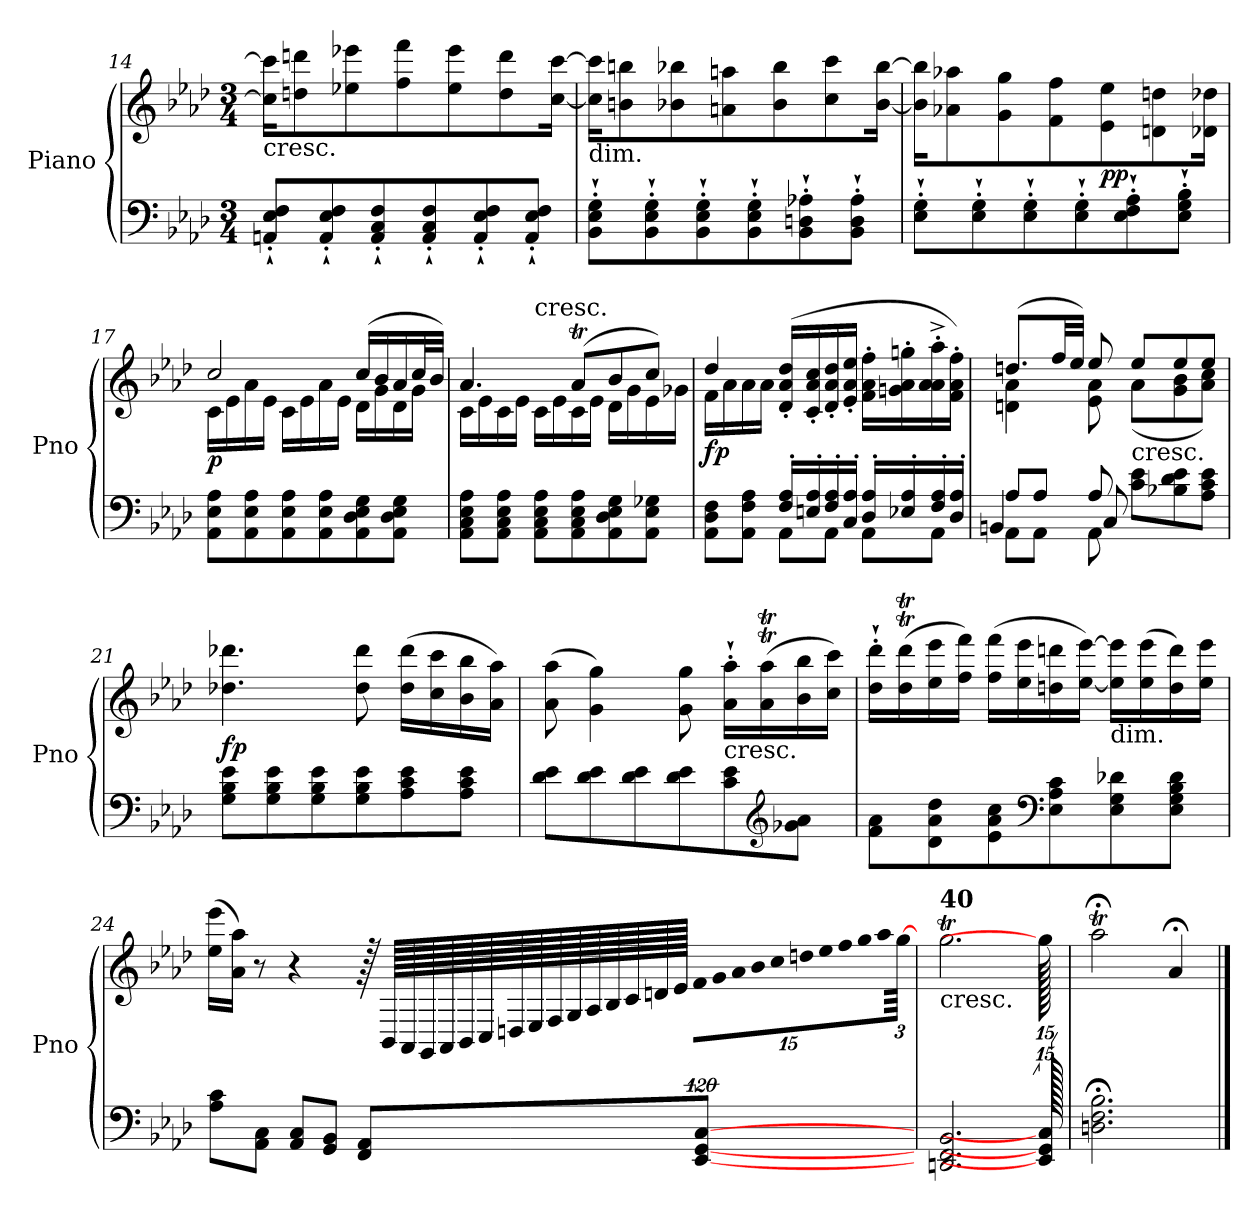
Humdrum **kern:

**kern	**kern	**dynam
*part1	*part1	*part1
*staff2	*staff1	*staff1/2
*I"Piano	*	*
*I'Pno	*	*
*clefF4	*clefG2	*
*k[b-e-a-d-]	*k[b-e-a-d-]	*
*A-:	*A-:	*
*M3/4	*M3/4	*
=14	=14	=14
!	!LO:TX:b:t=cresc.	!
8AAn/'` 8E-/'` 8F/'`L	16cc\] 16ccc\]KL	.
.	8ddn\ 8dddn\	.
8AA/'` 8E-/'` 8F/'`	.	.
.	8ee-X\ 8eee-X\	.
8AA/'` 8C/'` 8F/'`	.	.
.	8ff\ 8fff\	.
8AA/'` 8C/'` 8F/'`	.	.
.	8ee-\ 8eee-\	.
8AA/'` 8E-/'` 8F/'`	.	.
.	8dd\ 8ddd\	.
8AA/'` 8E-/'` 8F/'`J	.	.
.	[16cc\ [16ccc\Jk	.
!!LO:LB:g=z
=15	=15	=15
!	!LO:TX:b:t=dim.	!
8BB-\'` 8E-\'` 8G\'`L	16cc\] 16ccc\]KL	.
.	8bn\ 8bbn\	.
8BB-\'` 8E-\'` 8G\'`	.	.
.	8b-X\ 8bb-X\	.
8BB-\'` 8E-\'` 8G\'`	.	.
.	8an\ 8aan\	.
8BB-\'` 8E-\'` 8G\'`	.	.
.	8b-\ 8bb-\	.
8BB-\'` 8Dn\'` 8A-X\'`	.	.
.	8cc\ 8ccc\	.
8BB-\'` 8D\'` 8A-\'`J	.	.
.	[16b-\ [16bb-\Jk	.
=16	=16	=16
8E-\'` 8G\'`L	16b-\] 16bb-\]KL	.
.	8a-X\ 8aa-X\	.
8E-\'` 8G\'`	.	.
.	8g\ 8gg\	.
8E-\'` 8G\'`	.	.
.	8f\ 8ff\	.
8E-\'` 8G\'`	.	.
!	!	!LO:DY:b
.	8e-\ 8ee-\	pp
8E-\'` 8F\'` 8A-\'`	.	.
.	8dn\ 8ddn\	.
8E-\'` 8G\'` 8B-\'`J	.	.
.	16d-X\ 16dd-X\Jk	.
=17	=17	=17
*	*^	*
!	!	!	!LO:DY:b
8AA-\ 8E-\ 8A-\L	2cc/	16c\LL	p
.	.	16e-\	.
8AA-\ 8E-\ 8A-\	.	16a-\	.
.	.	16e-\JJ	.
8AA-\ 8E-\ 8A-\	.	16c\LL	.
.	.	16e-\	.
8AA-\ 8E-\ 8A-\	.	16a-\	.
.	.	16e-\JJ	.
8AA-\ 8D-\ 8E-\ 8G\	(>16cc/LL	16d-\LL	.
.	16b-/	16g\	.
8AA-\ 8D-\ 8E-\ 8G\J	16a-/	16d-\	.
.	32cc/L	16g\JJ	.
.	32b-/JJJ)	.	.
!!LO:PB:g=z	!!
=18	=18	=18	=18
8AA-\ 8C\ 8E-\ 8A-\L	4.a-/	16c\LL	.
.	.	16e-\	.
8AA-\ 8C\ 8E-\ 8A-\J	.	16c\	.
.	.	16e-\JJ	.
!	!	!LO:TX:a:t=cresc.	!
8AA-\ 8C\ 8E-\ 8A-\L	.	16c\LL	.
.	.	16e-\	.
8AA-\ 8C\ 8E-\ 8A-\	(>8a-T/L	16c\	.
.	.	16e-\JJ	.
8AA-\ 8D-\ 8E-\ 8G\	8b-/	16d-\LL	.
.	.	16g\	.
8AA-\ 8E-\ 8G-X\J	8cc/J)	16e-\	.
.	.	16g-X\JJ	.
=19	=19	=19	=19
*^	*	*	*
!	!	!	!	!LO:DY:b
8AA-\ 8D-\ 8F\L	4ryy	4dd-/	16f\LL	fp
.	.	.	16a-\	.
8AA-\ 8F\ 8A-\J	.	.	16a-\	.
.	.	.	16a-\JJ	.
16F/' 16A-/'LL	8AA-\L	(>16d-/' 16a-/' 16dd-/'LL	2ryy	.
16En/' 16A-/'	.	16c/' 16a-/' 16cc/'	.	.
16F/' 16A-/'	8AA-\J	16d-/' 16a-/' 16dd-/'	.	.
16C/' 16A-/'JJ	.	16e-/' 16a-/' 16ee-/'JJ	.	.
16D-/' 16A-/'LL	8AA-\L	16f\' 16a-\' 16ff\'LL	.	.
16E-X/' 16A-/'	.	16gn\' 16a-\' 16ggn\'	.	.
16F/' 16A-/'	8AA-\J	16a-\'^ 16a-\'^ 16aa-\'^	.	.
16D-/' 16A-/'JJ	.	16f\' 16a-\' 16ff\'JJ)	.	.
=20	=20	=20	=20	=20
*	*^	*	*	*
8A-/L	8AA-\L	4BBn/	(>8.ddn/L	4dn\ 4a-\	.
8A-/J	8AA-\J	.	.	.	.
.	.	.	32ff/LL	.	.
.	.	.	32ee-/JJJ)	.	.
8A-/	8AA-\	8C/	8ee-/	8e-\ 8a-\	.
!	!	!	!LO:TX:b:t=cresc.	!	!
8c\ 8e-\L	4.ryy	4.ryy	8ee-/L	(<8a-\L	.
8B-X\ 8d-\ 8e-\	.	.	8ee-/	8g\ 8b-\	.
8A-\ 8c\ 8e-\J	.	.	8ee-/J	8a-\ 8cc\J)	.
*v	*v	*v	*	*	*
!!LO:LB:g=z
=21	=21	=21	=21
!	!	!	!LO:DY:a=2
*	*v	*v	*
8G\ 8B-\ 8e-\L	4.dd-X\ 4.ddd-X\	fp
8G\ 8B-\ 8e-\	.	.
8G\ 8B-\ 8e-\	.	.
8G\ 8B-\ 8e-\	8dd-\ 8ddd-\	.
8A-\ 8c\ 8e-\	(>16dd-\ 16ddd-\LL	.
.	16cc\ 16ccc\	.
8A-\ 8c\ 8e-\J	16b-\ 16bb-\	.
.	16a-\ 16aa-\JJ)	.
=22	=22	=22
8d-\ 8e-\L	(>8a-\ 8aa-\	.
8d-\ 8e-\	4g\ 4gg\)	.
8d-\ 8e-\	.	.
8d-\ 8e-\	8g\ 8gg\	.
!	!LO:TX:b:t=cresc.	!
8c\ 8e-\	16a-\'` 16aa-\'`LL	.
.	(>16a-\T 16aa-\T	.
*clefG2	*	*
8g-X\ 8a-\J	16b-\ 16bb-\	.
.	16cc\ 16ccc\JJ)	.
=23	=23	=23
8f\ 8a-\L	16dd-\'` 16ddd-\'`LL	.
.	(>16dd-\T 16ddd-\T	.
8d-\ 8a-\ 8dd-\	16ee-\ 16eee-\	.
.	16ff\ 16fff\JJ)	.
8e-\ 8a-\ 8cc\	(>16ff\ 16fff\LL	.
.	16ee-\ 16eee-\	.
*clefF4	*	*
8E-\ 8A-\ 8c\	16ddn\ 16dddn\	.
.	[16ee-\ [16eee-\JJ)	.
!	!LO:TX:b:t=dim.	!
8E-\ 8G\ 8d-X\	16ee-\] 16eee-\]LL	.
.	(>16ee-\ 16eee-\	.
8E-\ 8G\ 8B-\ 8d-\J	16dd\ 16ddd\)	.
.	16ee-\ 16eee-\JJ	.
!!LO:LB:g=z
=24	=24	=24
960ryy	(>16ee-\ 16eee-\LL	.
8A-\ 8c\L	.	.
.	16a-\ 16aa-\JJ)	.
.	8r	.
8AA-\ 8C\J	.	.
.	4r	.
8AA-/ 8C/L	.	.
8GG/ 8BB-/J	.	.
.	128r	.
8FF/ 8AA-/L	.	.
.	128BB-/LLLLL	.
.	128AA-/	.
.	128GG/	.
.	128AA-/	.
.	128BB-/	.
.	128C/	.
.	128Dn/	.
.	128E-/	.
.	128F/	.
.	128G/	.
.	128A-/	.
.	128B-/	.
.	128c/	.
.	128dn/	.
.	128e-/JJJJJ	.
*	*Xbrackettup	*
!	!LO:N:vis=64	!
.	960%11f\LLLL	.
[960%119EE-/ [960%119GG/ [960%119C/J	.	.
!	!LO:N:vis=64	!
.	960%11g\	.
!	!LO:N:vis=64	!
.	960%11a-\	.
!	!LO:N:vis=64	!
.	960%11b-\	.
!	!LO:N:vis=64	!
.	960%11cc\	.
!	!LO:N:vis=64	!
.	960%11ddn\	.
!	!LO:N:vis=64	!
.	960%11ee-\	.
!	!LO:N:vis=64	!
.	960%11ff\	.
!	!LO:N:vis=64	!
.	960%11gg\	.
!	!LO:N:vis=64	!
.	960%11aa-\	.
.	[96gg\JJJJ	.
=25	=25	=25
!	!LO:TX:b:t=cresc.	!
!	!LO:TX:a:B:t=40	!
2.DDn/ 2.FF/ 2.BB-/	2.ggt\	.
960EE-/] 960GG/] 960C/]	960gg\]	.
=26	=26	=26
2.Dn\;< 2.F\;< 2.B-\;<	2aa-;<T\	.
.	4a-;</	.
==	==	==
*-	*-	*-
